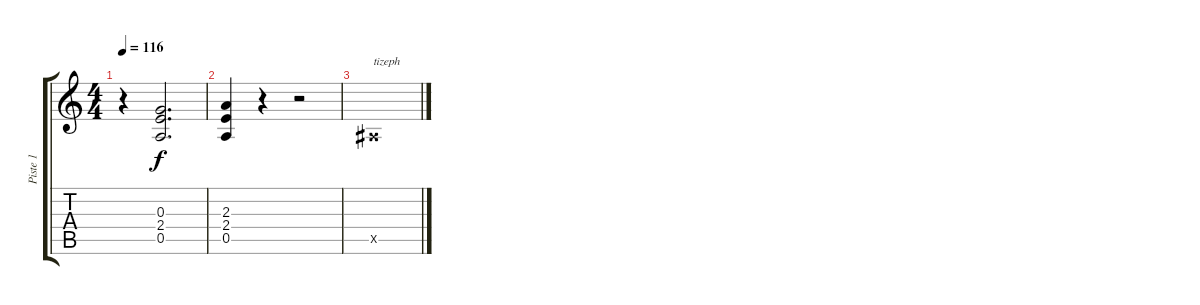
\track ("Piste 1" "Piste 1") {instrument overdrivenguitar}
\staff {score tabs}
\tuning (E4 B3 G3 D3 A2 E2) {hide}
\ts (4 4)
\tempo 116
\clef g2
\ks c
r.4{dy f} (0.3 2.4 0.5).2{d} |
(2.3 2.4 0.5).4 r.4 r.2 |
1.5{x}.1{txt "tizeph"}
